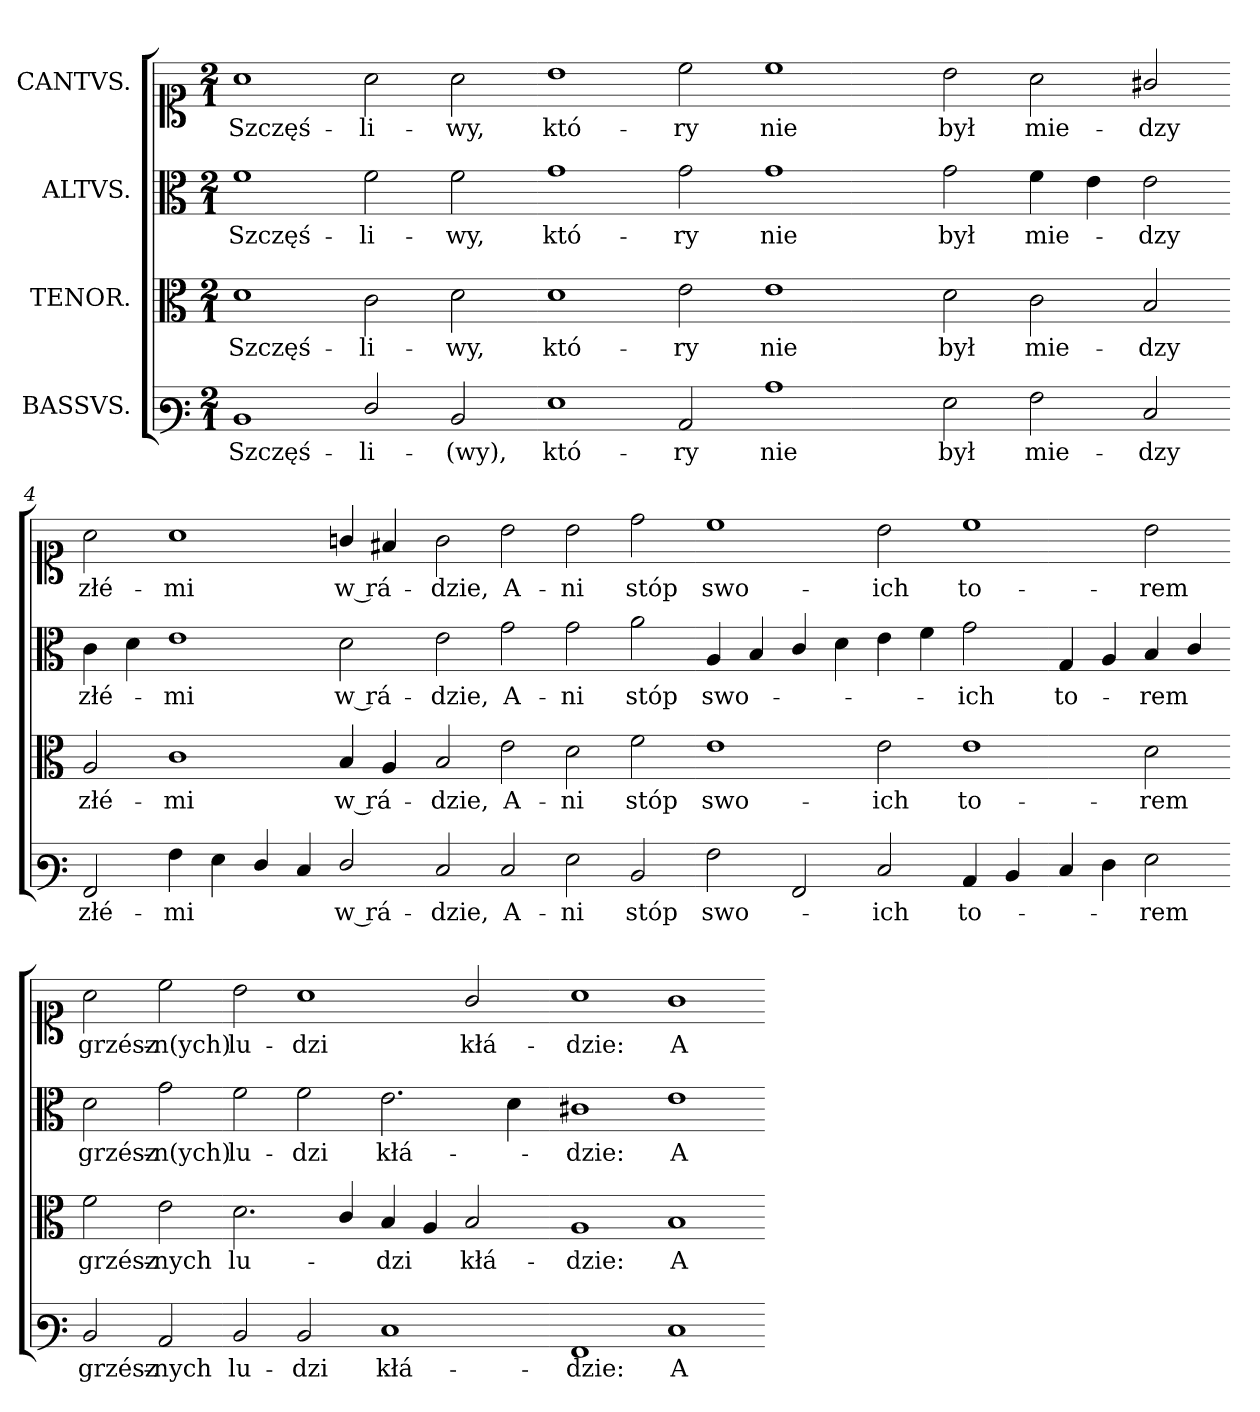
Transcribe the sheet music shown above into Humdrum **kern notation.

**kern	**text	**kern	**text	**kern	**text	**kern	**text
*part4	*part4	*part3	*part3	*part2	*part2	*part1	*part1
*staff4	*staff4	*staff3	*staff3	*staff2	*staff2	*staff1	*staff1
*I"BASSVS.	*	*I"TENOR.	*	*I"ALTVS.	*	*I"CANTVS.	*
*clefF3	*	*clefC3	*	*clefC3	*	*clefC1	*
*k[]	*	*k[]	*	*k[]	*	*k[]	*
*a:	*	*a:	*	*a:	*	*a:	*
*M2/1	*	*M2/1	*	*M2/1	*	*M2/1	*
=1	=1	=1	=1	=1	=1	=1	=1
1D/	Szczęś-	1d\	Szczęś-	1f\	Szczęś-	1a\	Szczęś-
2F/	-li-	2c\	-li-	2f\	-li-	2a\	-li-
2D/	-(wy),	2d\	-wy,	2f\	-wy,	2a\	-wy,
=2-	=2-	=2-	=2-	=2-	=2-	=2-	=2-
1G\	któ-	1d\	któ-	1g\	któ-	1b\	któ-
2C/	-ry	2e\	-ry	2g\	-ry	2cc\	-ry
!LO:N:vis=1	!	!LO:N:vis=1	!	!LO:N:vis=1	!	!LO:N:vis=1	!
2c\	nie	2e\	nie	2g\	nie	2cc\	nie
=3-	=3-	=3-	=3-	=3-	=3-	=3-	=3-
2ryy	.	2ryy	.	2ryy	.	2ryy	.
2G\	był	2d\	był	2g\	był	2b\	był
2A\	mie-	2c\	mie-	4f\	mie-	2a\	mie-
.	.	.	.	4e\	.	.	.
2E/	-dzy	2B/	-dzy	2e\	-dzy	2g#X/	-dzy
=4-	=4-	=4-	=4-	=4-	=4-	=4-	=4-
2AA/	złé-	2A/	złé-	4c\	złé-	2a\	złé-
.	.	.	.	4d\	.	.	.
4A\	-mi	1c\	-mi	1e\	-mi	1a\	-mi
4G\	.	.	.	.	.	.	.
4F/	.	.	.	.	.	.	.
4E/	.	.	.	.	.	.	.
2F/	w rá-	4B/	w rá-	2d\	w rá-	4g/	w rá-
.	.	4A/	.	.	.	4f#X/	.
=5-	=5-	=5-	=5-	=5-	=5-	=5-	=5-
2E/	-dzie,	2B/	-dzie,	2e\	-dzie,	2g\	-dzie,
2E/	A-	2e\	A-	2g\	A-	2b\	A-
2G\	-ni	2d\	-ni	2g\	-ni	2b\	-ni
2D/	stóp	2f\	stóp	2a\	stóp	2dd\	stóp
=6-	=6-	=6-	=6-	=6-	=6-	=6-	=6-
2A\	swo-	1e\	swo-	4A/	swo-	1cc\	swo-
.	.	.	.	4B/	.	.	.
2AA/	.	.	.	4c/	.	.	.
.	.	.	.	4d\	.	.	.
2E/	-ich	2e\	-ich	4e\	.	2b\	-ich
.	.	.	.	4f\	.	.	.
!	!	!LO:N:vis=1	!	!	!	!LO:N:vis=1	!
4C/	to-	2e\	to-	2g\	-ich	2cc\	to-
4D/	.	.	.	.	.	.	.
=7-	=7-	=7-	=7-	=7-	=7-	=7-	=7-
4E/	.	2ryy	.	4G/	to-	2ryy	.
4F\	.	.	.	4A/	.	.	.
2G\	-rem	2d\	-rem	4B/	-rem	2b\	-rem
.	.	.	.	4c/	.	.	.
=-	=-	=-	=-	=-	=-	=-	=-
2D/	grzész-	2f\	grzész-	2d\	grzész-	2a\	grzész-
2C/	-nych	2e\	-nych	2g\	-n(ych)	2cc\	-n(ych)
=8-	=8-	=8-	=8-	=8-	=8-	=8-	=8-
2D/	lu-	2.d\	lu-	2f\	lu-	2b\	lu-
2D/	-dzi	.	.	2f\	-dzi	1a\	-dzi
.	.	4c/	.	.	.	.	.
1E/	kłá-	4B/	-dzi	2.e\	kłá-	.	.
.	.	4A/	.	.	.	.	.
.	.	2B/	kłá-	.	.	2g/	kłá-
.	.	.	.	4d\	.	.	.
=9-	=9-	=9-	=9-	=9-	=9-	=9-	=9-
1AA/	-dzie:	1A/	-dzie:	1c#X\	-dzie:	1a\	-dzie:
1E/	A-	1B/	A-	1e\	A-	1g\	A-
=-	=-	=-	=-	=-	=-	=-	=-
*-	*-	*-	*-	*-	*-	*-	*-
